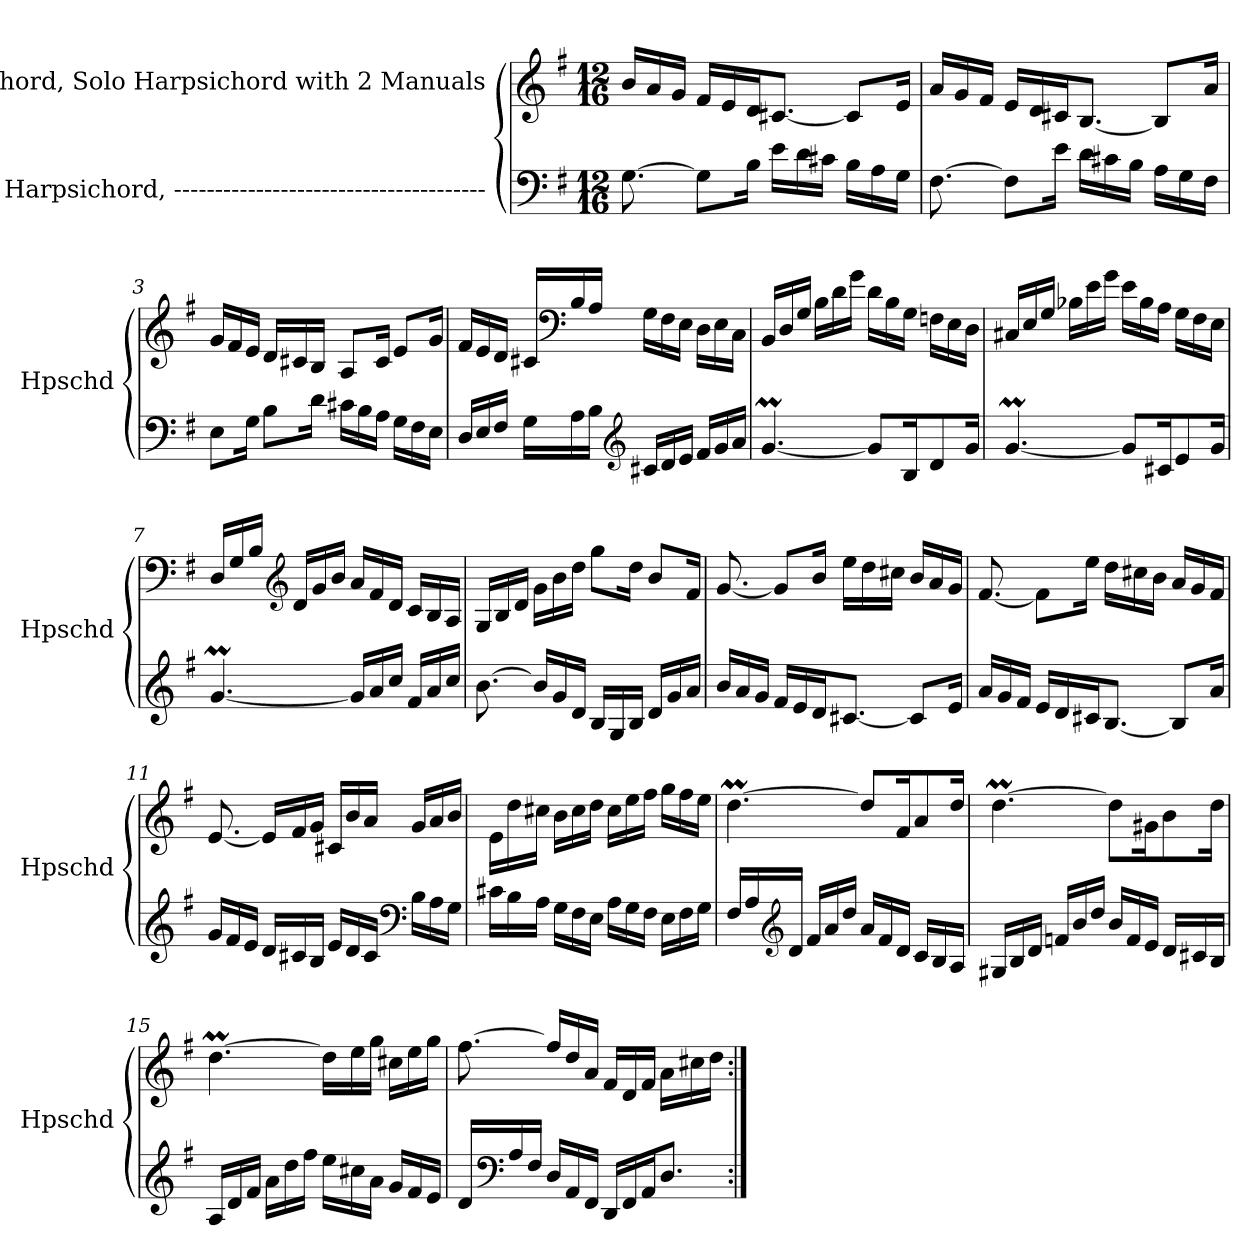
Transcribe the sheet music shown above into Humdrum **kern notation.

**kern	**kern
*part2	*part1
*staff2	*staff1
*I"Harpsichord, --------------------------------------	*I"Harpsichord, Solo Harpsichord with 2 Manuals
*I'Hpschd	*I'Hpschd
*clefF4	*clefG2
*k[f#]	*k[f#]
*M12/16	*M12/16
=1	=1
[8.G\	16b/LL
.	16a/
.	16g/JJ
8G\L]	16f#/LL
.	16e/
16B\Jk	16d/J
16e\LL	[8.c#X/J
16d\	.
16c#X\JJ	.
16B\LL	8c#/L]
16A\	.
16G\JJ	16e/Jk
!!LO:LB:g=z
=2	=2
[8.F#\	16a/LL
.	16g/
.	16f#/JJ
8F#\L]	16e/LL
.	16d/
16e\Jk	16c#X/J
16d\LL	[8.B/J
16c#X\	.
16B\JJ	.
16A\LL	8B/L]
16G\	.
16F#\JJ	16a/Jk
=3	=3
8E\L	16g/LL
.	16f#/
16G\Jk	16e/JJ
8B\L	16d/LL
.	16c#X/
16d\Jk	16B/JJ
16c#X\LL	8A/L
16B\	.
16A\JJ	16c#/Jk
16G\LL	8e/L
16F#\	.
16E\JJ	16g/Jk
=4	=4
16D/LL	16f#/LL
16E/	16e/
16F#/JJ	16d/JJ
16G\LL	16c#X/LL
*	*clefF4
16A\	16B/
16B\JJ	16A/JJ
*clefG2	*
16c#X/LL	16G\LL
16d/	16F#\
16e/JJ	16E\JJ
16f#/LL	16D\LL
16g/	16E\
16a/JJ	16C\JJ
!!LO:LB:g=z
=5	=5
[4.gM/	16BB/LL
.	16D/
.	16G/JJ
.	16B\LL
.	16d\
.	16g\JJ
8g/L]	16d\LL
.	16B\
16B/K	16G\JJ
8d/	16Fn\LL
.	16E\
16g/Jk	16D\JJ
=6	=6
[4.gM/	16C#X/LL
.	16E/
.	16G/JJ
.	16B-X\LL
.	16e\
.	16g\JJ
8g/L]	16e\LL
.	16B-\
16c#X/K	16A\JJ
8e/	16G\LL
.	16F#\
16g/Jk	16E\JJ
=7	=7
[4.gM/	16D/LL
.	16G/
.	16B/JJ
*	*clefG2
.	16d/LL
.	16g/
.	16b/JJ
16g/LL]	16a/LL
16a/	16f#/
16cc/JJ	16d/JJ
16f#/LL	16c/LL
16a/	16B/
16cc/JJ	16A/JJ
!!LO:LB:g=z
=8	=8
[8.b\	16G/LL
.	16B/
.	16d/JJ
16b/LL]	16g\LL
16g/	16b\
16d/JJ	16dd\JJ
16B/LL	8gg\L
16G/	.
16B/JJ	16dd\Jk
16d/LL	8b/L
16g/	.
16a/JJ	16f#/Jk
=9	=9
16b/LL	[8.g/
16a/	.
16g/JJ	.
16f#/LL	8g/L]
16e/	.
16d/J	16b/Jk
[8.c#X/J	16ee\LL
.	16dd\
.	16cc#X\JJ
8c#/L]	16b/LL
.	16a/
16e/Jk	16g/JJ
=10	=10
16a/LL	[8.f#/
16g/	.
16f#/JJ	.
16e/LL	8f#\L]
16d/	.
16c#X/J	16ee\Jk
[8.B/J	16dd\LL
.	16cc#X\
.	16b\JJ
8B/L]	16a/LL
.	16g/
16a/Jk	16f#/JJ
!!LO:LB:g=z
=11	=11
16g/LL	[8.e/
16f#/	.
16e/JJ	.
16d/LL	16e/LL]
16c#X/	16f#/
16B/JJ	16g/JJ
16e/LL	16c#X/LL
16d/	16b/
16c#/JJ	16a/JJ
*clefF4	*
16B\LL	16g/LL
16A\	16a/
16G\JJ	16b/JJ
=12	=12
16c#X\LL	16e\LL
16B\	16dd\
16A\JJ	16cc#X\JJ
16G\LL	16b\LL
16F#\	16cc#\
16E\JJ	16dd\JJ
16A\LL	16cc#\LL
16G\	16ee\
16F#\JJ	16ff#\JJ
16E\LL	16gg\LL
16F#\	16ff#\
16G\JJ	16ee\JJ
=13	=13
16F#/LL	[4.ddM\
16A/	.
*clefG2	*
16d/JJ	.
16f#/LL	.
16a/	.
16dd/JJ	.
16a/LL	8dd/L]
16f#/	.
16d/JJ	16f#/K
16c/LL	8a/
16B/	.
16A/JJ	16dd/Jk
!!LO:PB:g=z
=14	=14
16G#X/LL	[4.ddM\
16B/	.
16d/JJ	.
16fn/LL	.
16b/	.
16dd/JJ	.
16b/LL	8dd\L]
16f/	.
16e/JJ	16g#X\K
16d/LL	8b\
16c#X/	.
16B/JJ	16dd\Jk
=15	=15
16A/LL	[4.ddM\
16d/	.
16f#/JJ	.
16a\LL	.
16dd\	.
16ff#\JJ	.
16ee\LL	16dd\LL]
16cc#X\	16ee\
16a\JJ	16gg\JJ
16g/LL	16cc#X\LL
16f#/	16ee\
16e/JJ	16gg\JJ
=16	=16
16d/LL	[8.ff#\
*clefF4	*
16A/	.
16F#/JJ	.
16D/LL	16ff#/LL]
16AA/	16dd/
16FF#/JJ	16a/JJ
16DD/LL	16f#/LL
16FF#/	16d/
16AA/J	16f#/JJ
8.D/J	16a\LL
.	16cc#X\
.	16dd\JJ
=:|!	=:|!
*-	*-
